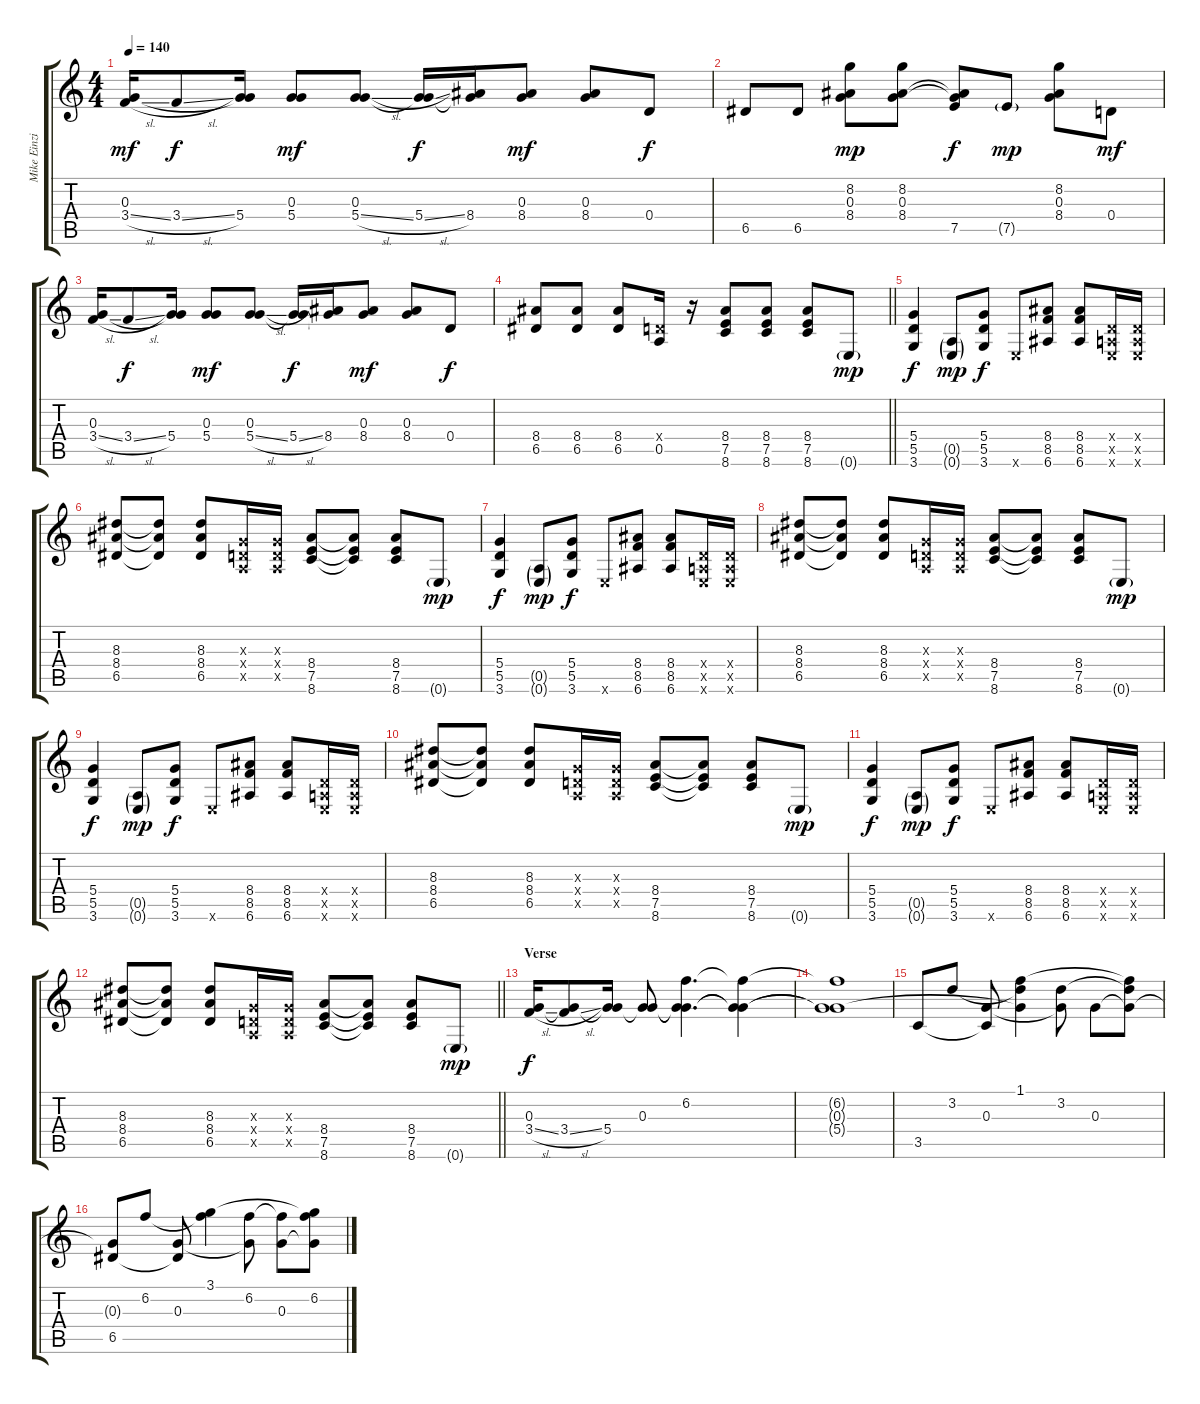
\track ("Mike Einziger [Guitar]" "Mike Einzi") {instrument electricguitarclean}
\staff {score tabs}
\tuning (E4 B3 G3 D3 A2 E2) {hide}
\ts (4 4)
\tempo 140
\clef g2
\ks c
(0.3 3.4{sl}).16{dy mf} 3.4{sl}.8{dy f} (0.3{t} 5.4).16 (0.3 5.4).8{dy mf} (0.3 5.4{sl}).8 (0.3{t} 5.4{sl}).16{dy f} (0.3{t} 8.4).16 (0.3 8.4).8{dy mf} (0.3 8.4).8 0.4.8{dy f} |
6.5.8 6.5.8 (8.2 0.3 8.4).8{dy mp} (8.2 0.3 8.4).8 (0.3{t} 8.4{t} 7.5).8{dy f} 7.5{g}.8{dy mp} (8.2 0.3 8.4).8 0.4.8{dy mf} |
(0.3 3.4{sl}).16 3.4{sl}.8{dy f} (0.3{t} 5.4).16 (0.3 5.4).8{dy mf} (0.3 5.4{sl}).8 (0.3{t} 5.4{sl}).16{dy f} (0.3{t} 8.4).16 (0.3 8.4).8{dy mf} (0.3 8.4).8 0.4.8{dy f} |
\barLineRight lightlight
(8.4 6.5).8 (8.4 6.5).8 (8.4 6.5).8 (0.4{x} 0.5).16 r.16 (8.4 7.5 8.6).8 (8.4 7.5 8.6).8 (8.4 7.5 8.6).8 0.6{g}.8{dy mp} |
(5.4 5.5 3.6).4{dy f instrument distortionguitar} (0.5{g} 0.6{g}).8{dy mp} (5.4 5.5 3.6).8{dy f} 0.6{x}.8 (8.4 8.5 6.6).8 (8.4 8.5 6.6).8 (0.4{x} 0.5{x} 0.6{x}).16 (0.4{x} 0.5{x} 0.6{x}).16 |
(8.3 8.4 6.5).8 (8.3{t} 8.4{t} 6.5{t}).8 (8.3 8.4 6.5).8 (0.3{x} 0.4{x} 0.5{x}).16 (0.3{x} 0.4{x} 0.5{x}).16 (8.4 7.5 8.6).8 (8.4{t} 7.5{t} 8.6{t}).8 (8.4 7.5 8.6).8 0.6{g}.8{dy mp} |
(5.4 5.5 3.6).4{dy f} (0.5{g} 0.6{g}).8{dy mp} (5.4 5.5 3.6).8{dy f} 0.6{x}.8 (8.4 8.5 6.6).8 (8.4 8.5 6.6).8 (0.4{x} 0.5{x} 0.6{x}).16 (0.4{x} 0.5{x} 0.6{x}).16 |
(8.3 8.4 6.5).8 (8.3{t} 8.4{t} 6.5{t}).8 (8.3 8.4 6.5).8 (0.3{x} 0.4{x} 0.5{x}).16 (0.3{x} 0.4{x} 0.5{x}).16 (8.4 7.5 8.6).8 (8.4{t} 7.5{t} 8.6{t}).8 (8.4 7.5 8.6).8 0.6{g}.8{dy mp} |
(5.4 5.5 3.6).4{dy f} (0.5{g} 0.6{g}).8{dy mp} (5.4 5.5 3.6).8{dy f} 0.6{x}.8 (8.4 8.5 6.6).8 (8.4 8.5 6.6).8 (0.4{x} 0.5{x} 0.6{x}).16 (0.4{x} 0.5{x} 0.6{x}).16 |
(8.3 8.4 6.5).8 (8.3{t} 8.4{t} 6.5{t}).8 (8.3 8.4 6.5).8 (0.3{x} 0.4{x} 0.5{x}).16 (0.3{x} 0.4{x} 0.5{x}).16 (8.4 7.5 8.6).8 (8.4{t} 7.5{t} 8.6{t}).8 (8.4 7.5 8.6).8 0.6{g}.8{dy mp} |
(5.4 5.5 3.6).4{dy f} (0.5{g} 0.6{g}).8{dy mp} (5.4 5.5 3.6).8{dy f} 0.6{x}.8 (8.4 8.5 6.6).8 (8.4 8.5 6.6).8 (0.4{x} 0.5{x} 0.6{x}).16 (0.4{x} 0.5{x} 0.6{x}).16 |
\barLineRight lightlight
(8.3 8.4 6.5).8 (8.3{t} 8.4{t} 6.5{t}).8 (8.3 8.4 6.5).8 (0.3{x} 0.4{x} 0.5{x}).16 (0.3{x} 0.4{x} 0.5{x}).16 (8.4 7.5 8.6).8 (8.4{t} 7.5{t} 8.6{t}).8 (8.4 7.5 8.6).8 0.6{g}.8{dy mp} |
\section ("" "Verse")
(0.3 3.4{sl}).16{dy f instrument electricguitarclean} (0.3{t} 3.4{sl}).8 (0.3{t} 5.4).16 (0.3 5.4{t}).8 (6.2 0.3{t} 5.4{t}).4{d} (6.2{t} 0.3{t} 5.4{t}).4 |
(6.2{t} 0.3{t} 5.4{t}).1 |
3.5.8 3.2.8 (0.3 3.5{t}).8 (1.1 3.2{t} 5.4{t}).4 (3.2 0.3{t}).8 0.3.8 (1.1{t} 3.2{t} 0.3{t}).8 |
(0.3{t} 6.5).8 6.2.8 (0.3 6.5{t}).8 (3.1 6.2{t}).4 (6.2 0.3{t}).8 (6.2{t} 0.3).8 (3.1{t} 6.2 0.3{t}).8
